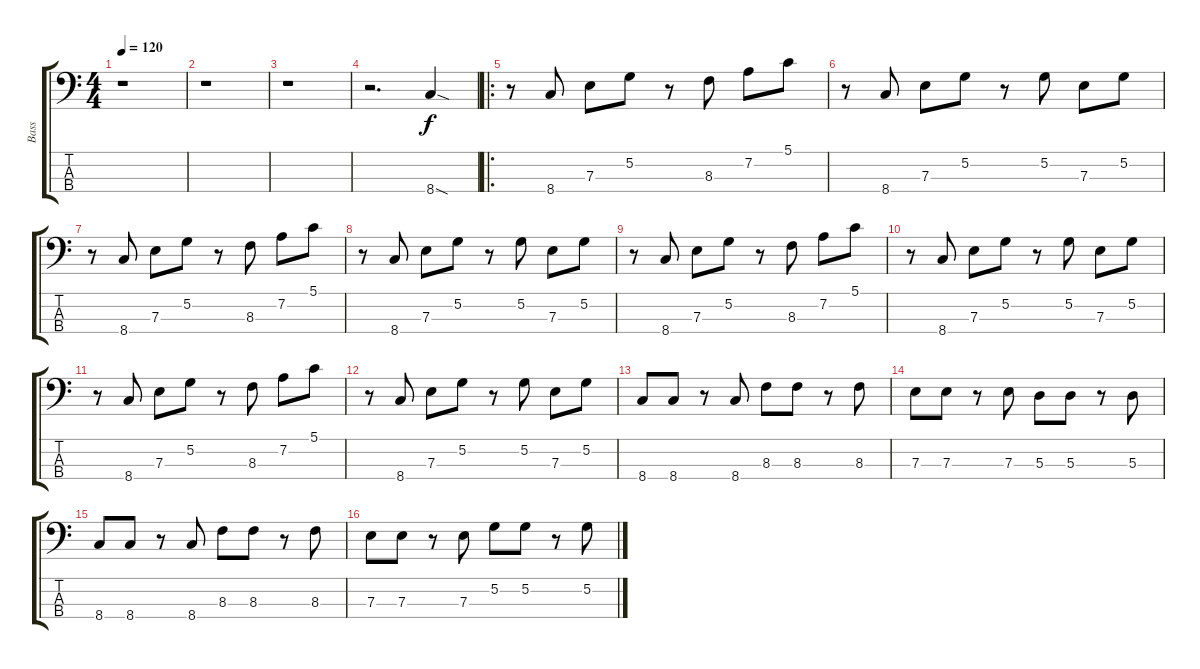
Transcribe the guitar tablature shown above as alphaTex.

\track ("Bass" "Bass") {instrument fretlessbass}
\staff {score tabs}
\tuning (G2 D2 A1 E1) {hide}
\ts (4 4)
\tempo 120
\clef f4
\ks c
r.1{dy f instrument fretlessbass} |
r.1 |
r.1 |
r.2{d} 8.4{sod}.4 |
\ro
r.8 8.4.8 7.3.8 5.2.8 r.8 8.3.8 7.2.8 5.1.8 |
r.8 8.4.8 7.3.8 5.2.8 r.8 5.2.8 7.3.8 5.2.8 |
r.8 8.4.8 7.3.8 5.2.8 r.8 8.3.8 7.2.8 5.1.8 |
r.8 8.4.8 7.3.8 5.2.8 r.8 5.2.8 7.3.8 5.2.8 |
r.8 8.4.8 7.3.8 5.2.8 r.8 8.3.8 7.2.8 5.1.8 |
r.8 8.4.8 7.3.8 5.2.8 r.8 5.2.8 7.3.8 5.2.8 |
r.8 8.4.8 7.3.8 5.2.8 r.8 8.3.8 7.2.8 5.1.8 |
r.8 8.4.8 7.3.8 5.2.8 r.8 5.2.8 7.3.8 5.2.8 |
8.4.8 8.4.8 r.8 8.4.8 8.3.8 8.3.8 r.8 8.3.8 |
7.3.8 7.3.8 r.8 7.3.8 5.3.8 5.3.8 r.8 5.3.8 |
8.4.8 8.4.8 r.8 8.4.8 8.3.8 8.3.8 r.8 8.3.8 |
7.3.8 7.3.8 r.8 7.3.8 5.2.8 5.2.8 r.8 5.2.8
